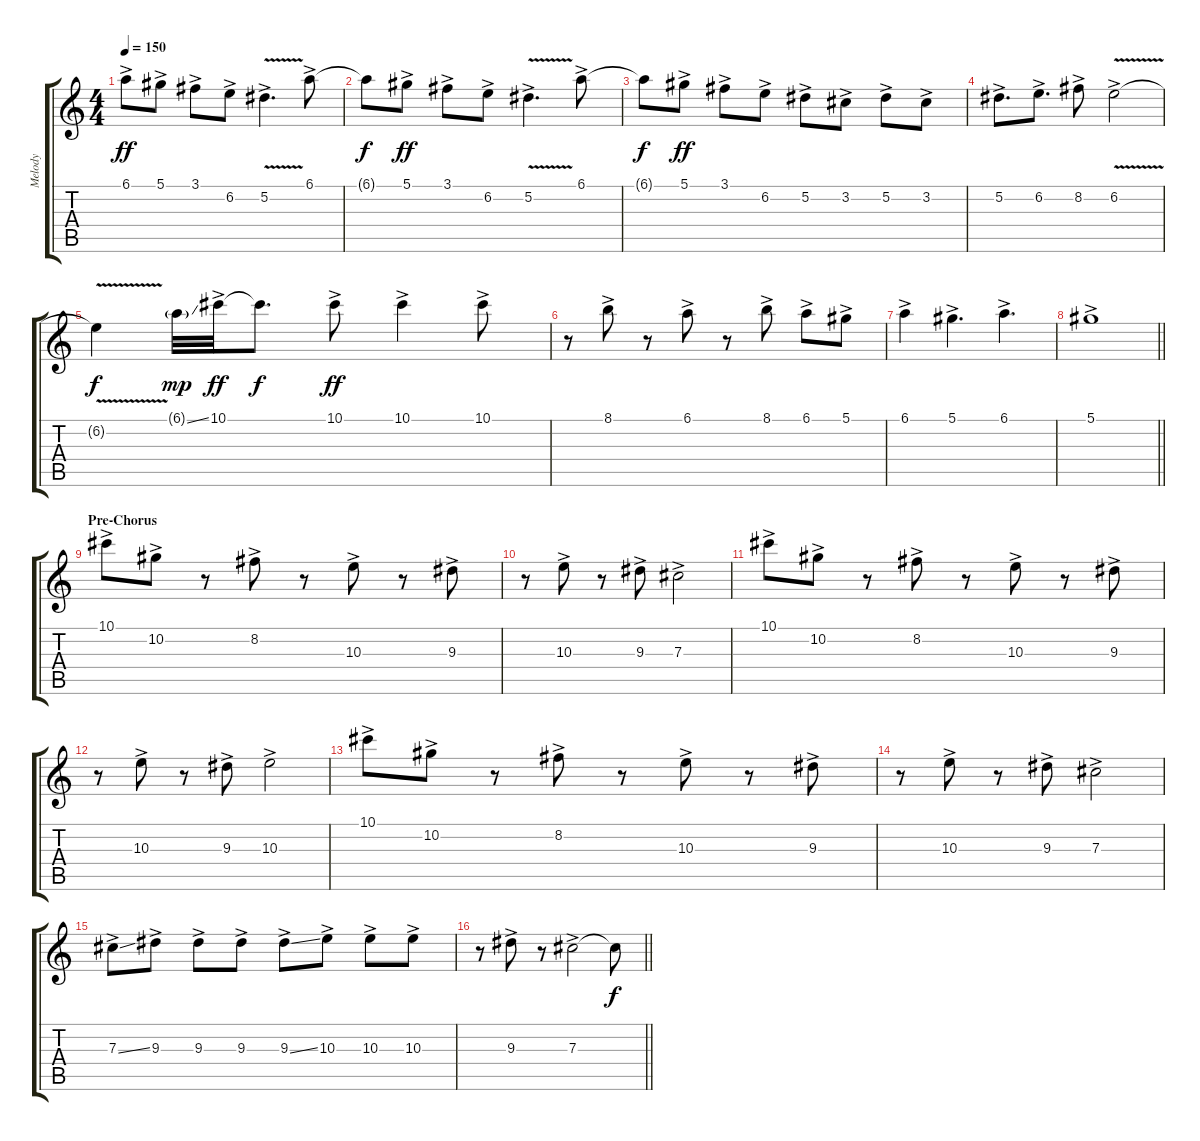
\track ("Melody" "Melody") {instrument acousticguitarsteel}
\staff {score tabs}
\tuning (Eb4 Bb3 Gb3 Db3 Ab2 Eb2) {hide}
\ts (4 4)
\tempo 150
\clef g2
\ks c
6.1{ac}.8{dy ff} 5.1{ac}.8 3.1{ac}.8 6.2{ac}.8 5.2{v ac}.4{d} 6.1{ac}.8 |
6.1{t}.8{dy f} 5.1{ac}.8{dy ff} 3.1{ac}.8 6.2{ac}.8 5.2{v ac}.4{d} 6.1{ac}.8 |
6.1{t}.8{dy f} 5.1{ac}.8{dy ff} 3.1{ac}.8 6.2{ac}.8 5.2{ac}.8 3.2{ac}.8 5.2{ac}.8 3.2{ac}.8 |
5.2{ac}.8{d} 6.2{ac}.8{d} 8.2{ac}.8 6.2{v ac}.2 |
6.2{t}.4{dy f} 6.1{ss g}.32{dy mp} 10.1{ac}.32{dy ff} 10.1{t}.8{d dy f} 10.1{ac}.8{dy ff} 10.1{ac}.4 10.1{ac}.8 |
r.8 8.1{ac}.8 r.8 6.1{ac}.8 r.8 8.1{ac}.8 6.1{ac}.8 5.1{ac}.8 |
6.1{ac}.4 5.1{ac}.4{d} 6.1{ac}.4{d} |
\barLineRight lightlight
5.1{ac}.1 |
\section ("" "Pre-Chorus")
10.1{ac}.8 10.2{ac}.8 r.8 8.2{ac}.8 r.8 10.3{ac}.8 r.8 9.3{ac}.8 |
r.8 10.3{ac}.8 r.8 9.3{ac}.8 7.3{ac}.2 |
10.1{ac}.8 10.2{ac}.8 r.8 8.2{ac}.8 r.8 10.3{ac}.8 r.8 9.3{ac}.8 |
r.8 10.3{ac}.8 r.8 9.3{ac}.8 10.3{ac}.2 |
10.1{ac}.8 10.2{ac}.8 r.8 8.2{ac}.8 r.8 10.3{ac}.8 r.8 9.3{ac}.8 |
r.8 10.3{ac}.8 r.8 9.3{ac}.8 7.3{ac}.2 |
7.3{ss ac}.8 9.3{ac}.8 9.3{ac}.8 9.3{ac}.8 9.3{ss ac}.8 10.3{ac}.8 10.3{ac}.8 10.3{ac}.8 |
\barLineRight lightlight
r.8 9.3{ac}.8 r.8 7.3{ac}.2 7.3{t}.8{dy f}
